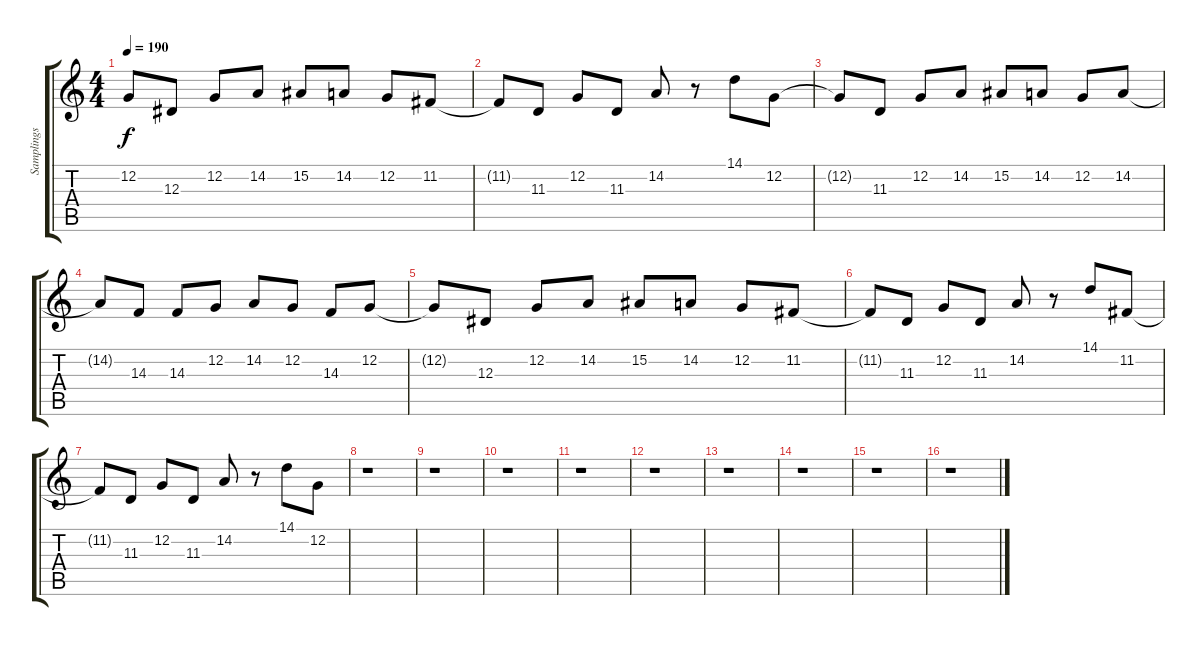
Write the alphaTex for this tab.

\track ("Samplings" "Samplings") {instrument drawbarorgan}
\staff {score tabs}
\tuning (C4 G3 Eb3 Bb2 F2 C2) {hide}
\ts (4 4)
\tempo 190
\clef g2
\ks c
12.2{t}.8{dy f} 12.3.8 12.2.8 14.2.8 15.2.8 14.2.8 12.2.8 11.2.8 |
11.2{t}.8 11.3.8 12.2.8 11.3.8 14.2.8 r.8 14.1.8 12.2.8 |
12.2{t}.8 11.3.8 12.2.8 14.2.8 15.2.8 14.2.8 12.2.8 14.2.8 |
14.2{t}.8 14.3.8 14.3.8 12.2.8 14.2.8 12.2.8 14.3.8 12.2.8 |
12.2{t}.8 12.3.8 12.2.8 14.2.8 15.2.8 14.2.8 12.2.8 11.2.8 |
11.2{t}.8 11.3.8 12.2.8 11.3.8 14.2.8 r.8 14.1.8 11.2.8 |
11.2{t}.8 11.3.8 12.2.8 11.3.8 14.2.8 r.8 14.1.8 12.2.8 |
r.1 |
r.1 |
r.1 |
r.1 |
r.1 |
r.1 |
r.1 |
r.1 |
r.1
